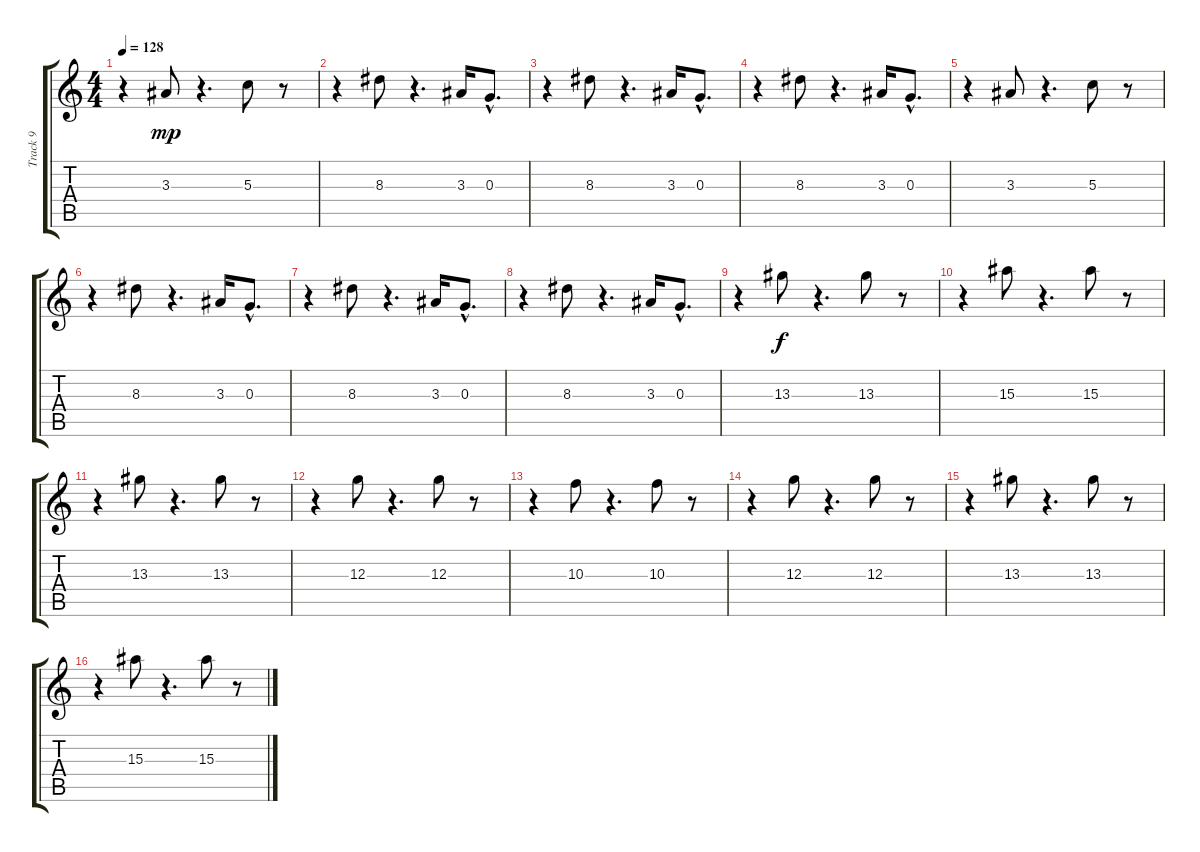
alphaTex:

\track ("Track 9" "Track 9") {instrument acousticguitarsteel}
\staff {score tabs}
\tuning (E4 B3 G3 D3 A2 E2) {hide}
\ts (4 4)
\tempo 128
\clef g2
\ks c
r.4{dy mp} 3.3.8 r.4{d} 5.3.8 r.8 |
r.4 8.3.8 r.4{d} 3.3.16 0.3{hac}.8{d} |
r.4 8.3.8 r.4{d} 3.3.16 0.3{hac}.8{d} |
r.4 8.3.8 r.4{d} 3.3.16 0.3{hac}.8{d} |
r.4 3.3.8 r.4{d} 5.3.8 r.8 |
r.4 8.3.8 r.4{d} 3.3.16 0.3{hac}.8{d} |
r.4 8.3.8 r.4{d} 3.3.16 0.3{hac}.8{d} |
r.4 8.3.8 r.4{d} 3.3.16 0.3{hac}.8{d} |
r.4 13.3.8{dy f} r.4{d} 13.3.8 r.8 |
r.4 15.3.8 r.4{d} 15.3.8 r.8 |
r.4 13.3.8 r.4{d} 13.3.8 r.8 |
r.4 12.3.8 r.4{d} 12.3.8 r.8 |
r.4 10.3.8 r.4{d} 10.3.8 r.8 |
r.4 12.3.8 r.4{d} 12.3.8 r.8 |
r.4 13.3.8 r.4{d} 13.3.8 r.8 |
r.4 15.3.8 r.4{d} 15.3.8 r.8
